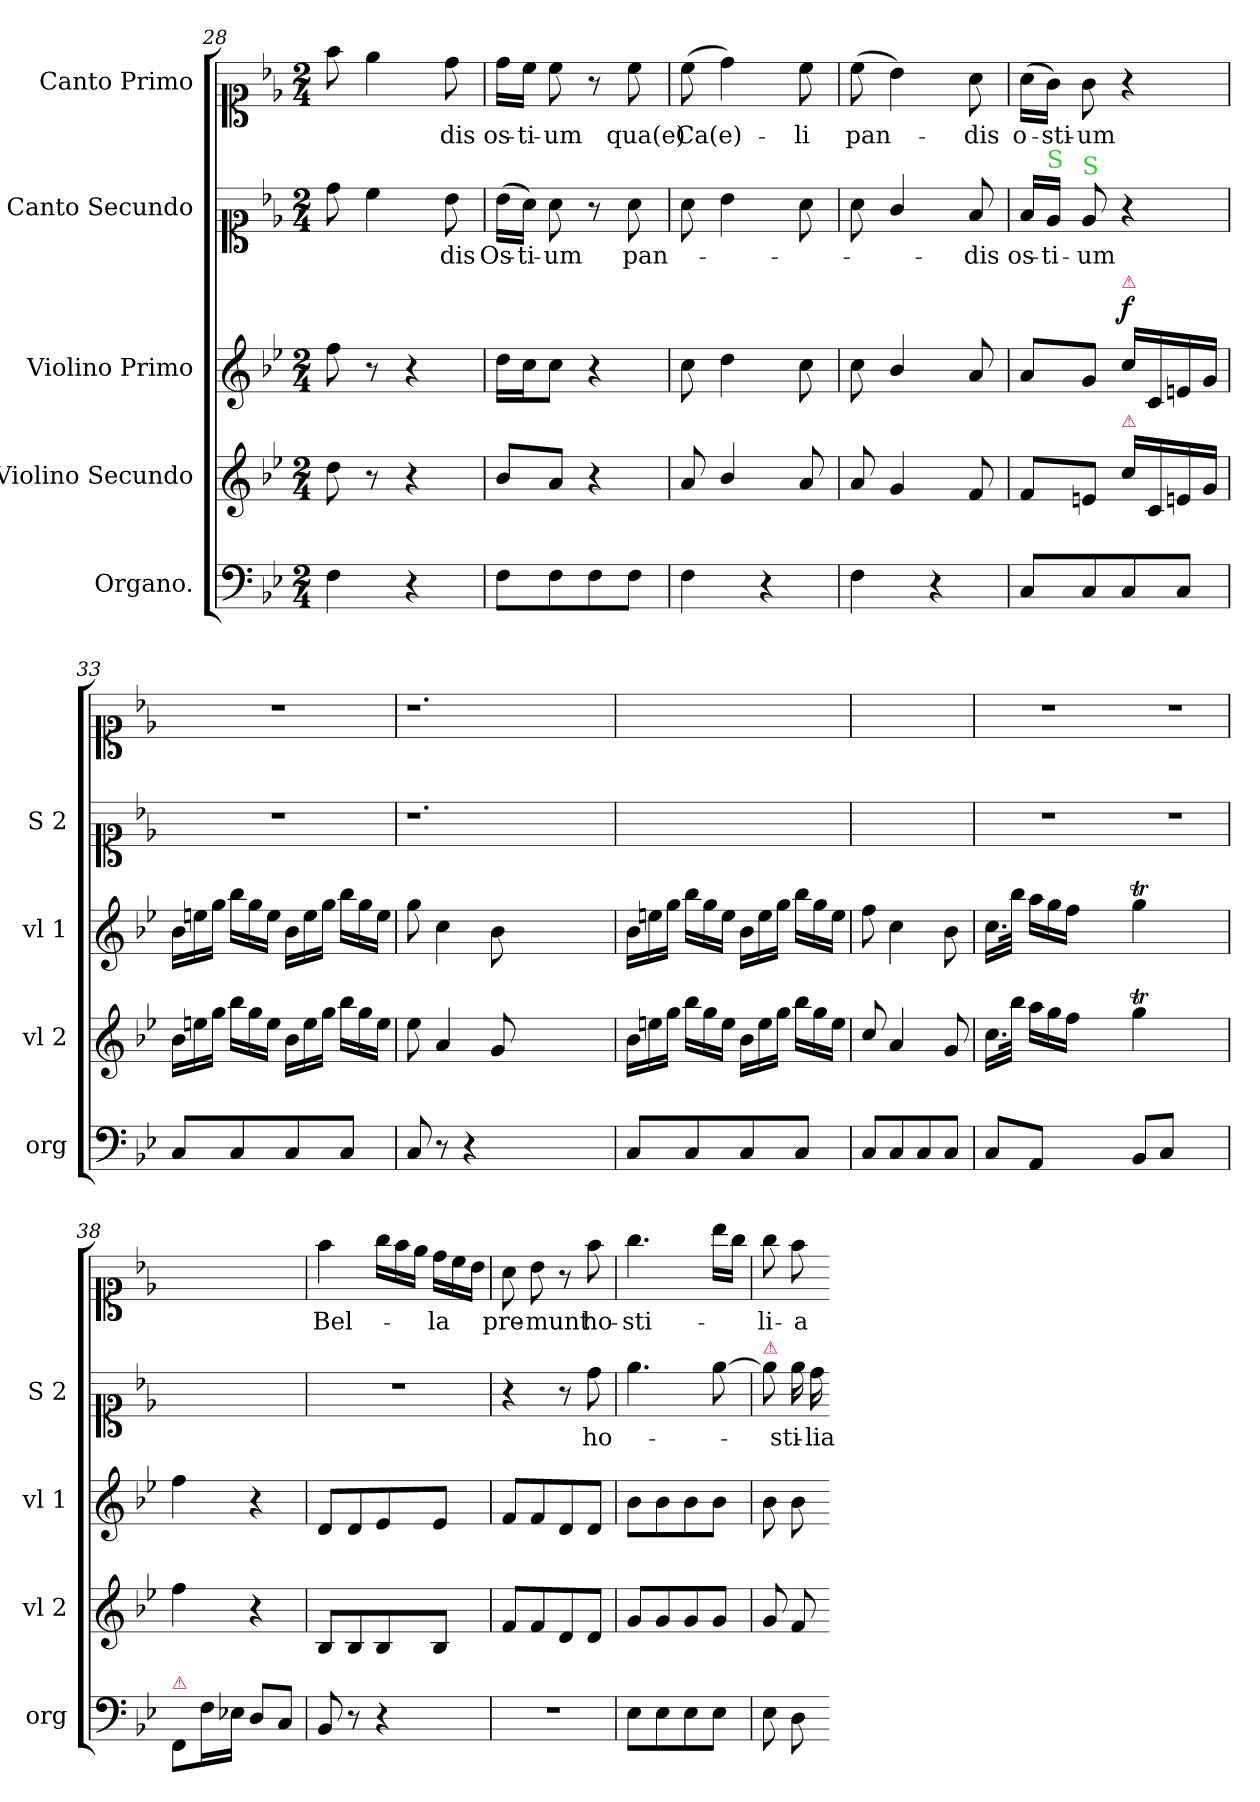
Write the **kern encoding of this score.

**kern	**kern	**kern	**dynam	**kern	**text	**kern	**text
*part5	*part4	*part3	*part3	*part2	*part2	*part1	*part1
*staff5	*staff4	*staff3	*staff3	*staff2	*staff2	*staff1	*staff1
*I"Organo.	*I"Violino Secundo	*I"Violino Primo	*	*I"Canto Secundo	*	*I"Canto Primo	*
*I'org	*I'vl 2	*I'vl 1	*	*I'S 2	*	*	*
*clefF4	*clefG2	*clefG2	*	*clefC1	*	*clefC1	*
*k[b-e-]	*k[b-e-]	*k[b-e-]	*	*k[b-e-]	*	*k[b-e-]	*
*B-:	*B-:	*B-:	*	*B-:	*	*B-:	*
*M2/4	*M2/4	*M2/4	*	*M2/4	*	*M2/4	*
=28	=28	=28	=28	=28	=28	=28	=28
4F\	8dd\	8ff\	.	8dd\	.	8ff\	.
.	8r	8r	.	4cc\	.	4ee-\	.
4r	4r	4r	.	.	.	.	.
.	.	.	.	8b-\	-dis	8dd\	-dis
=29	=29	=29	=29	=29	=29	=29	=29
8F\L	8b-/L	16dd\LL	.	(16b-\LL	Os-	16dd\LL	os-
.	.	16cc\J	.	16a\JJ)	-ti-	16cc\JJ	-ti-
8F\	8a/J	8cc\J	.	8a\	-um	8cc\	-um
8F\	4r	4r	.	8r	.	8r	.
8F\J	.	.	.	8a\	pan-	8cc\	qua(e)
=30	=30	=30	=30	=30	=30	=30	=30
4F\	8a/	8cc\	.	8a\	.	(8cc\	Ca(e)-
.	4b-/	4dd\	.	4b-\	.	4dd\)	.
4r	.	.	.	.	.	.	.
.	8a/	8cc\	.	8a\	.	8cc\	-li
=31	=31	=31	=31	=31	=31	=31	=31
4F\	8a/	8cc\	.	8a\	.	(8cc\	pan-
.	4g/	4b-/	.	4g/	.	4b-\)	.
4r	.	.	.	.	.	.	.
.	8f/	8a/	.	8f/	-dis	8a\	-dis
=32	=32	=32	=32	=32	=32	=32	=32
8C/L	8f/L	8a/L	.	16f/LL	os-	(16a\LL	o-
!	!	!	!	!LO:TX:a:color=limegreen:t=S	!	!	!
.	.	.	.	16e-/JJ	-ti-	16g\JJ)	-sti-
!	!	!	!	!LO:TX:a:color=limegreen:t=S	!	!	!
8C/	8en/J	8g/J	.	8e-/	-um	8g\	-um
!	!	!LO:TX:a:color=crimson:t=⚠	!	!	!	!	!
!	!LO:TX:a:color=crimson:t=⚠	!	!	!	!	!	!
!	!	!	!LO:DY:a	!	!	!	!
8C/	16cc\LL	16cc\LL	f	4r	.	4r	.
.	16c/	16c/	.	.	.	.	.
8C/J	16en/	16en/	.	.	.	.	.
.	16g/JJ	16g/JJ	.	.	.	.	.
=33	=33	=33	=33	=33	=33	=33	=33
*	*Xtuplet	*Xtuplet	*	*	*	*	*
8C/L	24b-\LL	24b-\LL	.	2r	.	2r	.
.	24een\	24een\	.	.	.	.	.
.	24gg\JJ	24gg\JJ	.	.	.	.	.
8C/	24bb-\LL	24bb-\LL	.	.	.	.	.
.	24gg\	24gg\	.	.	.	.	.
.	24ee\JJ	24ee\JJ	.	.	.	.	.
8C/	24b-\LL	24b-\LL	.	.	.	.	.
.	24ee\	24ee\	.	.	.	.	.
.	24gg\JJ	24gg\JJ	.	.	.	.	.
8C/J	24bb-\LL	24bb-\LL	.	.	.	.	.
.	24gg\	24gg\	.	.	.	.	.
.	24ee\JJ	24ee\JJ	.	.	.	.	.
=34	=34	=34	=34	=34	=34	=34	=34
8C/	8ee-\	8gg\	.	1.r	.	1.r	.
8r	4a/	4cc\	.	.	.	.	.
4r	.	.	.	.	.	.	.
.	8g/	8b-\	.	.	.	.	.
1ryy	1ryy	1ryy	.	.	.	.	.
=35	=35	=35	=35	=35	=35	=35	=35
8C/L	24b-\LL	24b-\LL	.	2ryy	.	2ryy	.
.	24een\	24een\	.	.	.	.	.
.	24gg\JJ	24gg\JJ	.	.	.	.	.
8C/	24bb-\LL	24bb-\LL	.	.	.	.	.
.	24gg\	24gg\	.	.	.	.	.
.	24ee\JJ	24ee\JJ	.	.	.	.	.
8C/	24b-\LL	24b-\LL	.	.	.	.	.
.	24ee\	24ee\	.	.	.	.	.
.	24gg\JJ	24gg\JJ	.	.	.	.	.
8C/J	24bb-\LL	24bb-\LL	.	.	.	.	.
.	24gg\	24gg\	.	.	.	.	.
.	24ee\JJ	24ee\JJ	.	.	.	.	.
=36	=36	=36	=36	=36	=36	=36	=36
8C/L	8cc/	8ff\	.	2ryy	.	2ryy	.
8C/	4a/	4cc\	.	.	.	.	.
8C/	.	.	.	.	.	.	.
8C/J	8g/	8b-\	.	.	.	.	.
=37	=37	=37	=37	=37	=37	=37	=37
8C/L	16.cc\LL	16.cc\LL	.	2r	.	2r	.
.	32bb-\JJk	32bb-\JJk	.	.	.	.	.
8AA/J	24aa\LL	24aa\LL	.	.	.	.	.
.	24gg\	24gg\	.	.	.	.	.
.	24ff\JJ	24ff\JJ	.	.	.	.	.
4ryy	4ryy	4ryy	.	.	.	.	.
=-	=-	=-	=-	=-	=-	=-	=-
8BB-/L	4ggT\	4ggT\	.	2r	.	2r	.
8C/J	.	.	.	.	.	.	.
4ryy	4ryy	4ryy	.	.	.	.	.
=38	=38	=38	=38	=38	=38	=38	=38
!LO:TX:a:color=crimson:t=⚠	!	!	!	!	!	!	!
8FF/L	4ff\	4ff\	.	2ryy	.	2ryy	.
16F\L	.	.	.	.	.	.	.
16E-X\JJ	.	.	.	.	.	.	.
8D/L	4r	4r	.	.	.	.	.
8C/J	.	.	.	.	.	.	.
=39	=39	=39	=39	=39	=39	=39	=39
!	!	!	!LO:DY:a	!	!	!	!
8BB-/	8B-/L	8d/L	Pia	2r	.	4ff\	Bel-
8r	8B-/	8d/	.	.	.	.	.
*	*	*	*	*	*	*Xtuplet	*
4r	8B-/	8e-/	.	.	.	24gg\LL	.
.	.	.	.	.	.	24ff\	.
.	.	.	.	.	.	24ee-\JJ	.
.	8B-/J	8e-/J	.	.	.	24dd\LL	-la
.	.	.	.	.	.	24cc\	.
.	.	.	.	.	.	24b-\JJ	.
=40	=40	=40	=40	=40	=40	=40	=40
2r	8f/L	8f/L	.	4r	.	8a\	pre-
.	8f/	8f/	.	.	.	8b-\	-munt
.	8d/	8d/	.	8r	.	8r	.
.	8d/J	8d/J	.	8dd\	ho-	8ff\	ho-
=41	=41	=41	=41	=41	=41	=41	=41
8E-\L	8g/L	8b-\L	.	4.ee-\	.	4.gg\	-sti-
8E-\	8g/	8b-\	.	.	.	.	.
8E-\	8g/	8b-\	.	.	.	.	.
8E-\J	8g/J	8b-\J	.	[8ee-\	.	16bb-\LL	.
.	.	.	.	.	.	16gg\JJ	.
=42	=42	=42	=42	=42	=42	=42	=42
!	!	!	!	!LO:TX:a:color=crimson:t=⚠	!	!	!
8E-\	8g/	8b-\	.	8ee-!\]	.	8gg\	-li-
8D\	8f/	8b-\	.	16ee-\	-sti-	8ff\	-a
.	.	.	.	16dd\	-lia	.	.
=-	=-	=-	=-	=-	=-	=-	=-
*-	*-	*-	*-	*-	*-	*-	*-
